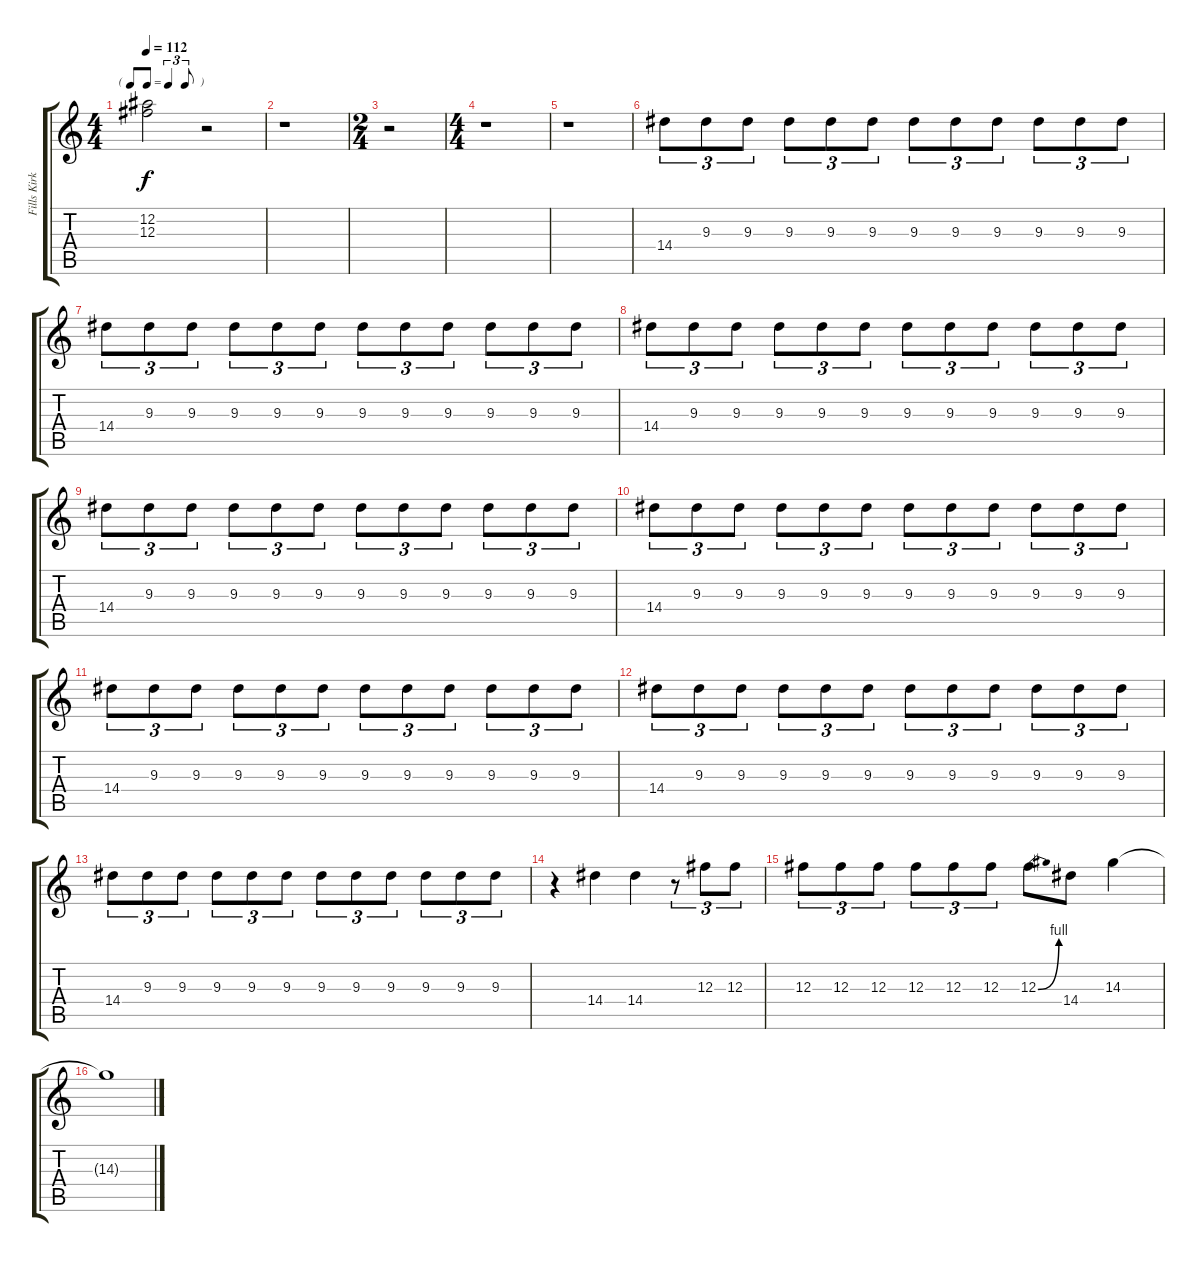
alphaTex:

\track ("Fills Kirk Hammett" "Fills Kirk") {instrument distortionguitar}
\staff {score tabs}
\tuning (Eb4 Bb3 Gb3 Db3 Ab2 Eb2) {hide}
\ts (4 4)
\tf triplet8th
\tempo 112
\clef g2
\ks c
(12.2{t} 12.3{t}).2{dy f} r.2 |
r.1 |
\ts (2 4)
r.2 |
\ts (4 4)
r.1 |
r.1 |
14.4.8{tu (3 2)} 9.3.8{tu (3 2)} 9.3.8{tu (3 2)} 9.3.8{tu (3 2)} 9.3.8{tu (3 2)} 9.3.8{tu (3 2)} 9.3.8{tu (3 2)} 9.3.8{tu (3 2)} 9.3.8{tu (3 2)} 9.3.8{tu (3 2)} 9.3.8{tu (3 2)} 9.3.8{tu (3 2)} |
14.4.8{tu (3 2)} 9.3.8{tu (3 2)} 9.3.8{tu (3 2)} 9.3.8{tu (3 2)} 9.3.8{tu (3 2)} 9.3.8{tu (3 2)} 9.3.8{tu (3 2)} 9.3.8{tu (3 2)} 9.3.8{tu (3 2)} 9.3.8{tu (3 2)} 9.3.8{tu (3 2)} 9.3.8{tu (3 2)} |
14.4.8{tu (3 2)} 9.3.8{tu (3 2)} 9.3.8{tu (3 2)} 9.3.8{tu (3 2)} 9.3.8{tu (3 2)} 9.3.8{tu (3 2)} 9.3.8{tu (3 2)} 9.3.8{tu (3 2)} 9.3.8{tu (3 2)} 9.3.8{tu (3 2)} 9.3.8{tu (3 2)} 9.3.8{tu (3 2)} |
14.4.8{tu (3 2)} 9.3.8{tu (3 2)} 9.3.8{tu (3 2)} 9.3.8{tu (3 2)} 9.3.8{tu (3 2)} 9.3.8{tu (3 2)} 9.3.8{tu (3 2)} 9.3.8{tu (3 2)} 9.3.8{tu (3 2)} 9.3.8{tu (3 2)} 9.3.8{tu (3 2)} 9.3.8{tu (3 2)} |
14.4.8{tu (3 2)} 9.3.8{tu (3 2)} 9.3.8{tu (3 2)} 9.3.8{tu (3 2)} 9.3.8{tu (3 2)} 9.3.8{tu (3 2)} 9.3.8{tu (3 2)} 9.3.8{tu (3 2)} 9.3.8{tu (3 2)} 9.3.8{tu (3 2)} 9.3.8{tu (3 2)} 9.3.8{tu (3 2)} |
14.4.8{tu (3 2)} 9.3.8{tu (3 2)} 9.3.8{tu (3 2)} 9.3.8{tu (3 2)} 9.3.8{tu (3 2)} 9.3.8{tu (3 2)} 9.3.8{tu (3 2)} 9.3.8{tu (3 2)} 9.3.8{tu (3 2)} 9.3.8{tu (3 2)} 9.3.8{tu (3 2)} 9.3.8{tu (3 2)} |
14.4.8{tu (3 2)} 9.3.8{tu (3 2)} 9.3.8{tu (3 2)} 9.3.8{tu (3 2)} 9.3.8{tu (3 2)} 9.3.8{tu (3 2)} 9.3.8{tu (3 2)} 9.3.8{tu (3 2)} 9.3.8{tu (3 2)} 9.3.8{tu (3 2)} 9.3.8{tu (3 2)} 9.3.8{tu (3 2)} |
14.4.8{tu (3 2)} 9.3.8{tu (3 2)} 9.3.8{tu (3 2)} 9.3.8{tu (3 2)} 9.3.8{tu (3 2)} 9.3.8{tu (3 2)} 9.3.8{tu (3 2)} 9.3.8{tu (3 2)} 9.3.8{tu (3 2)} 9.3.8{tu (3 2)} 9.3.8{tu (3 2)} 9.3.8{tu (3 2)} |
r.4 14.4.4 14.4.4 r.8{tu (3 2)} 12.3.8{tu (3 2)} 12.3.8{tu (3 2)} |
12.3.8{tu (3 2)} 12.3.8{tu (3 2)} 12.3.8{tu (3 2)} 12.3.8{tu (3 2)} 12.3.8{tu (3 2)} 12.3.8{tu (3 2)} 12.3{be (bend 0 0 60 4)}.8 14.4.8 14.3.4 |
14.3{t}.1
